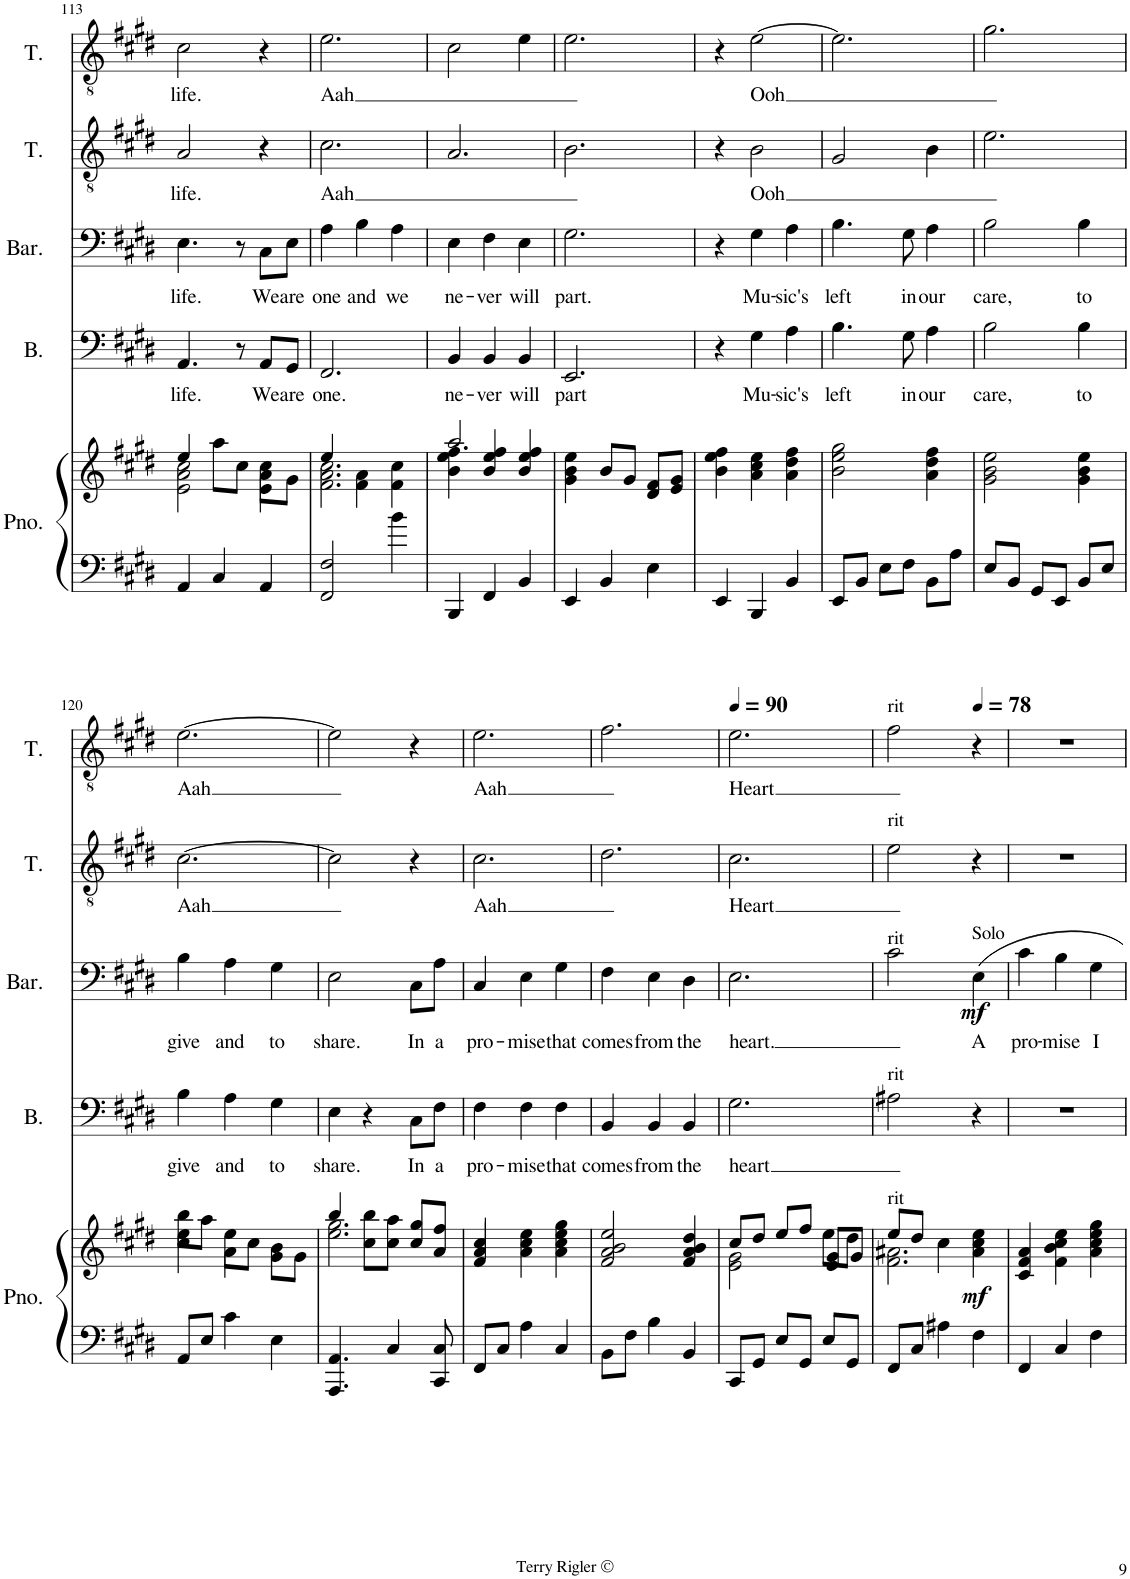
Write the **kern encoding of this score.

**kern	**kern	**dynam	**kern	**text	**kern	**text	**dynam	**kern	**text	**kern	**text
*part5	*part5	*part5	*part4	*part4	*part3	*part3	*part3	*part2	*part2	*part1	*part1
*staff6	*staff5	*staff5/6	*staff4	*staff4	*staff3	*staff3	*staff3	*staff2	*staff2	*staff1	*staff1
*I"Piano	*	*	*I"Bass	*	*I"Baritone	*	*	*I"Tenor	*	*I"Tenor	*
*I'Pno.	*	*	*I'B.	*	*I'Bar.	*	*	*I'T.	*	*I'T.	*
!!LO:PB:g=z
*clefF4	*clefG2	*	*clefF4	*	*clefF4	*	*	*clefGv2	*	*clefGv2	*
*k[f#c#g#d#]	*k[f#c#g#d#]	*	*k[f#c#g#d#]	*	*k[f#c#g#d#]	*	*	*k[f#c#g#d#]	*	*k[f#c#g#d#]	*
*M3/4	*M3/4	*	*M3/4	*	*M3/4	*	*	*M3/4	*	*M3/4	*
=113	=113	=113	=113	=113	=113	=113	=113	=113	=113	=113	=113
*	*^	*	*	*	*	*	*	*	*	*	*
!	!	!	!	!	!LO:LY:b	!	!LO:LY:b	!	!	!LO:LY:b	!	!LO:LY:b
4AA/	2e\ 2a\ 2cc#\	4ee/	.	4.AA/	life.	4.E\	life.	.	2A/	life.	2c#\	life.
4C#/	.	8aa\L	.	.	.	.	.	.	.	.	.	.
.	.	8cc#\J	.	8r	.	8r	.	.	.	.	.	.
!	!	!	!	!	!LO:LY:b	!	!LO:LY:b	!	!	!	!	!
4AA/	4e\ 4a\	8cc#\L	.	8AA/L	We	8C#\L	We	.	4r	.	4r	.
!	!	!	!	!	!LO:LY:b	!	!LO:LY:b	!	!	!	!	!
.	.	8g#\J	.	8GG#/J	are	8E\J	are	.	.	.	.	.
=114	=114	=114	=114	=114	=114	=114	=114	=114	=114	=114	=114	=114
!	!	!	!	!	!LO:LY:b	!	!LO:LY:b	!	!	!LO:LY:b	!	!LO:LY:b
2FF#/ 2F#/	2.f#\ 2.a\ 2.cc#\	4ee/	.	2.FF#/	one.	4A\	one	.	2.c#\	Aah	2.e\	Aah
!	!	!	!	!	!	!	!LO:LY:b	!	!	!	!	!
.	.	4f#\ 4a\	.	.	.	4B\	and	.	.	.	.	.
!	!	!	!	!	!	!	!LO:LY:b	!	!	!	!	!
4b\	.	4f#\ 4cc#\	.	.	.	4A\	we	.	.	.	.	.
=115	=115	=115	=115	=115	=115	=115	=115	=115	=115	=115	=115	=115
!	!	!	!	!	!LO:LY:b	!	!LO:LY:b	!	!	!	!	!
4BBB/	4b\ 4ee\ 4ff#\	2.aa/	.	4BB/	ne-	4E\	ne-	.	2.A/	.	2c#\	.
!	!	!	!	!	!LO:LY:b	!	!LO:LY:b	!	!	!	!	!
4FF#/	4b/ 4ee/ 4ff#/	.	.	4BB/	-ver	4F#\	-ver	.	.	.	.	.
!	!	!	!	!	!LO:LY:b	!	!LO:LY:b	!	!	!	!	!
4BB/	4b/ 4ee/ 4ff#/	.	.	4BB/	will	4E\	will	.	.	.	4e\	.
*	*v	*v	*	*	*	*	*	*	*	*	*	*
=116	=116	=116	=116	=116	=116	=116	=116	=116	=116	=116	=116
!	!	!	!	!LO:LY:b	!	!LO:LY:b	!	!	!	!	!
4EE/	4g#\ 4b\ 4ee\	.	2.EE/	part	2.G#\	part.	.	2.B\	.	2.e\	.
4BB/	8b/L	.	.	.	.	.	.	.	.	.	.
.	8g#/J	.	.	.	.	.	.	.	.	.	.
4E\	8d#/ 8f#/L	.	.	.	.	.	.	.	.	.	.
.	8e/ 8g#/J	.	.	.	.	.	.	.	.	.	.
=117	=117	=117	=117	=117	=117	=117	=117	=117	=117	=117	=117
4EE/	4b\ 4ee\ 4ff#\	.	4r	.	4r	.	.	4r	.	4r	.
!	!	!	!	!LO:LY:b	!	!LO:LY:b	!	!	!LO:LY:b	!	!LO:LY:b
4BBB/	4a\ 4cc#\ 4ee\	.	4G#\	Mu-	4G#\	Mu-	.	2B\	Ooh	[2e\	Ooh
!	!	!	!	!LO:LY:b	!	!LO:LY:b	!	!	!	!	!
4BB/	4a\ 4dd#\ 4ff#\	.	4A\	-sic's	4A\	-sic's	.	.	.	.	.
=118	=118	=118	=118	=118	=118	=118	=118	=118	=118	=118	=118
!	!	!	!	!LO:LY:b	!	!LO:LY:b	!	!	!	!	!
8EE/L	2b\ 2ee\ 2gg#\	.	4.B\	left	4.B\	left	.	2G#/	.	2.e\]	.
8BB/J	.	.	.	.	.	.	.	.	.	.	.
8E\L	.	.	.	.	.	.	.	.	.	.	.
!	!	!	!	!LO:LY:b	!	!LO:LY:b	!	!	!	!	!
8F#\J	.	.	8G#\	in	8G#\	in	.	.	.	.	.
!	!	!	!	!LO:LY:b	!	!LO:LY:b	!	!	!	!	!
8BB\L	4a\ 4dd#\ 4ff#\	.	4A\	our	4A\	our	.	4B\	.	.	.
8A\J	.	.	.	.	.	.	.	.	.	.	.
=119	=119	=119	=119	=119	=119	=119	=119	=119	=119	=119	=119
!	!	!	!	!LO:LY:b	!	!LO:LY:b	!	!	!	!	!
8E/L	2g#\ 2b\ 2ee\	.	2B\	care,	2B\	care,	.	2.e\	.	2.g#\	.
8BB/J	.	.	.	.	.	.	.	.	.	.	.
8GG#/L	.	.	.	.	.	.	.	.	.	.	.
8EE/J	.	.	.	.	.	.	.	.	.	.	.
!	!	!	!	!LO:LY:b	!	!LO:LY:b	!	!	!	!	!
8BB/L	4g#\ 4b\ 4ee\	.	4B\	to	4B\	to	.	.	.	.	.
8E/J	.	.	.	.	.	.	.	.	.	.	.
!!LO:LB:g=z
=120	=120	=120	=120	=120	=120	=120	=120	=120	=120	=120	=120
*	*^	*	*	*	*	*	*	*	*	*	*
!	!	!	!	!	!LO:LY:b	!	!LO:LY:b	!	!	!LO:LY:b	!	!LO:LY:b
8AA/L	4cc#\ 4ee\	8bb\L	.	4B\	give	4B\	give	.	[2.c#\	Aah	[2.e\	Aah
8E/J	.	8aa\J	.	.	.	.	.	.	.	.	.	.
!	!	!	!	!	!LO:LY:b	!	!LO:LY:b	!	!	!	!	!
4c#\	4a\	8ee\L	.	4A\	and	4A\	and	.	.	.	.	.
.	.	8cc#\J	.	.	.	.	.	.	.	.	.	.
!	!	!	!	!	!LO:LY:b	!	!LO:LY:b	!	!	!	!	!
4E\	4g#\	8b\L	.	4G#\	to	4G#\	to	.	.	.	.	.
.	.	8g#\J	.	.	.	.	.	.	.	.	.	.
=121	=121	=121	=121	=121	=121	=121	=121	=121	=121	=121	=121	=121
!	!	!	!	!	!LO:LY:b	!	!LO:LY:b	!	!	!	!	!
4.AAA/ 4.AA/	2.ee\ 2.gg#\	4bb/	.	4E\	share.	2E\	share.	.	2c#\]	.	2e\]	.
.	.	8cc#\ 8bb\L	.	4r	.	.	.	.	.	.	.	.
4C#/	.	8cc#\ 8aa\J	.	.	.	.	.	.	.	.	.	.
!	!	!	!	!	!LO:LY:b	!	!LO:LY:b	!	!	!	!	!
.	.	8cc#/ 8gg#/L	.	8C#\L	In	8C#\L	In	.	4r	.	4r	.
!	!	!	!	!	!LO:LY:b	!	!LO:LY:b	!	!	!	!	!
8CC#/ 8C#/	.	8a/ 8ff#/J	.	8F#\J	a	8A\J	a	.	.	.	.	.
=122	=122	=122	=122	=122	=122	=122	=122	=122	=122	=122	=122	=122
!	!	!	!	!	!LO:LY:b	!	!LO:LY:b	!	!	!LO:LY:b	!	!LO:LY:b
8FF#/L	4f#/ 4cc#/	4a/	.	4F#\	pro-	4C#/	pro-	.	2.c#\	Aah	2.e\	Aah
8C#/J	.	.	.	.	.	.	.	.	.	.	.	.
!	!	!	!	!	!LO:LY:b	!	!LO:LY:b	!	!	!	!	!
4A\	4a\ 4cc#\ 4ee\	2ryy	.	4F#\	-mise	4E\	-mise	.	.	.	.	.
!	!	!	!	!	!LO:LY:b	!	!LO:LY:b	!	!	!	!	!
4C#/	4a\ 4cc#\ 4ee\ 4gg#\	.	.	4F#\	that	4G#\	that	.	.	.	.	.
*	*v	*v	*	*	*	*	*	*	*	*	*	*
=123	=123	=123	=123	=123	=123	=123	=123	=123	=123	=123	=123
!	!	!	!	!LO:LY:b	!	!LO:LY:b	!	!	!	!	!
8BB\L	2f#/ 2a/ 2b/ 2ee/	.	4BB/	comes	4F#\	comes	.	2.d#\	.	2.f#\	.
8F#\J	.	.	.	.	.	.	.	.	.	.	.
!	!	!	!	!LO:LY:b	!	!LO:LY:b	!	!	!	!	!
4B\	.	.	4BB/	from	4E\	from	.	.	.	.	.
!	!	!	!	!LO:LY:b	!	!LO:LY:b	!	!	!	!	!
4BB/	4f#/ 4a/ 4b/ 4dd#/	.	4BB/	the	4D#\	the	.	.	.	.	.
=124	=124	=124	=124	=124	=124	=124	=124	=124	=124	=124	=124
*	*	*	*	*	*	*	*	*	*	*MM90	*
*	*^	*	*	*	*	*	*	*	*	*	*
!	!	!	!	!	!LO:LY:b	!	!LO:LY:b	!	!	!LO:LY:b	!	!LO:LY:b
8CC#/L	2e\ 2g#\	8cc#/L	.	2.G#\	heart	2.E\	heart.	.	2.c#\	Heart	2.e\	Heart
8GG#/J	.	8dd#/J	.	.	.	.	.	.	.	.	.	.
8E/L	.	8ee/L	.	.	.	.	.	.	.	.	.	.
8GG#/J	.	8ff#/J	.	.	.	.	.	.	.	.	.	.
8E/L	8e/ 8g#/L	8ee\L	.	.	.	.	.	.	.	.	.	.
8GG#/J	8g#/J	8dd#\J	.	.	.	.	.	.	.	.	.	.
=125	=125	=125	=125	=125	=125	=125	=125	=125	=125	=125	=125	=125
!	!	!	!	!	!	!	!	!	!	!	!LO:TX:a:t=rit	!
!	!	!	!	!	!	!	!	!	!LO:TX:a:t=rit	!	!	!
!	!	!	!	!	!	!LO:TX:a:t=rit	!	!	!	!	!	!
!	!	!	!	!LO:TX:a:t=rit	!	!	!	!	!	!	!	!
!	!LO:TX:a:t=rit	!	!	!	!	!	!	!	!	!	!	!
8FF#/L	2.f#\ 2.a#X\	8ee/L	.	2A#X\	.	2c#\	.	.	2e\	.	2f#\	.
8C#/J	.	8dd#/J	.	.	.	.	.	.	.	.	.	.
4A#X\	.	4cc#\	.	.	.	.	.	.	.	.	.	.
*	*	*	*	*	*	*	*	*	*	*	*MM78	*
!	!	!	!	!	!	!LO:TX:a:t=Solo	!	!	!	!	!	!
!	!	!	!LO:DY:b	!	!	!	!LO:LY:b	!LO:DY:b	!	!	!	!
4F#\	.	4a#\ 4cc#\ 4ee\	mf	4r	.	4E\	A	mf	4r	.	4r	.
=126	=126	=126	=126	=126	=126	=126	=126	=126	=126	=126	=126	=126
!	!	!	!	!	!	!	!LO:LY:b	!	!	!	!	!
*	*v	*v	*	*	*	*	*	*	*	*	*	*
4FF#/	4c#/ 4f#/ 4a/	.	2.r	.	4c#\	pro-	.	2.r	.	2.r	.
!	!	!	!	!	!	!LO:LY:b	!	!	!	!	!
4C#/	4f#\ 4b\ 4cc#\ 4ee\	.	.	.	4B\	-mise	.	.	.	.	.
!	!	!	!	!	!	!LO:LY:b	!	!	!	!	!
4F#\	4a\ 4cc#\ 4ee\ 4gg#\	.	.	.	4G#\	I	.	.	.	.	.
=	=	=	=	=	=	=	=	=	=	=	=
*-	*-	*-	*-	*-	*-	*-	*-	*-	*-	*-	*-
